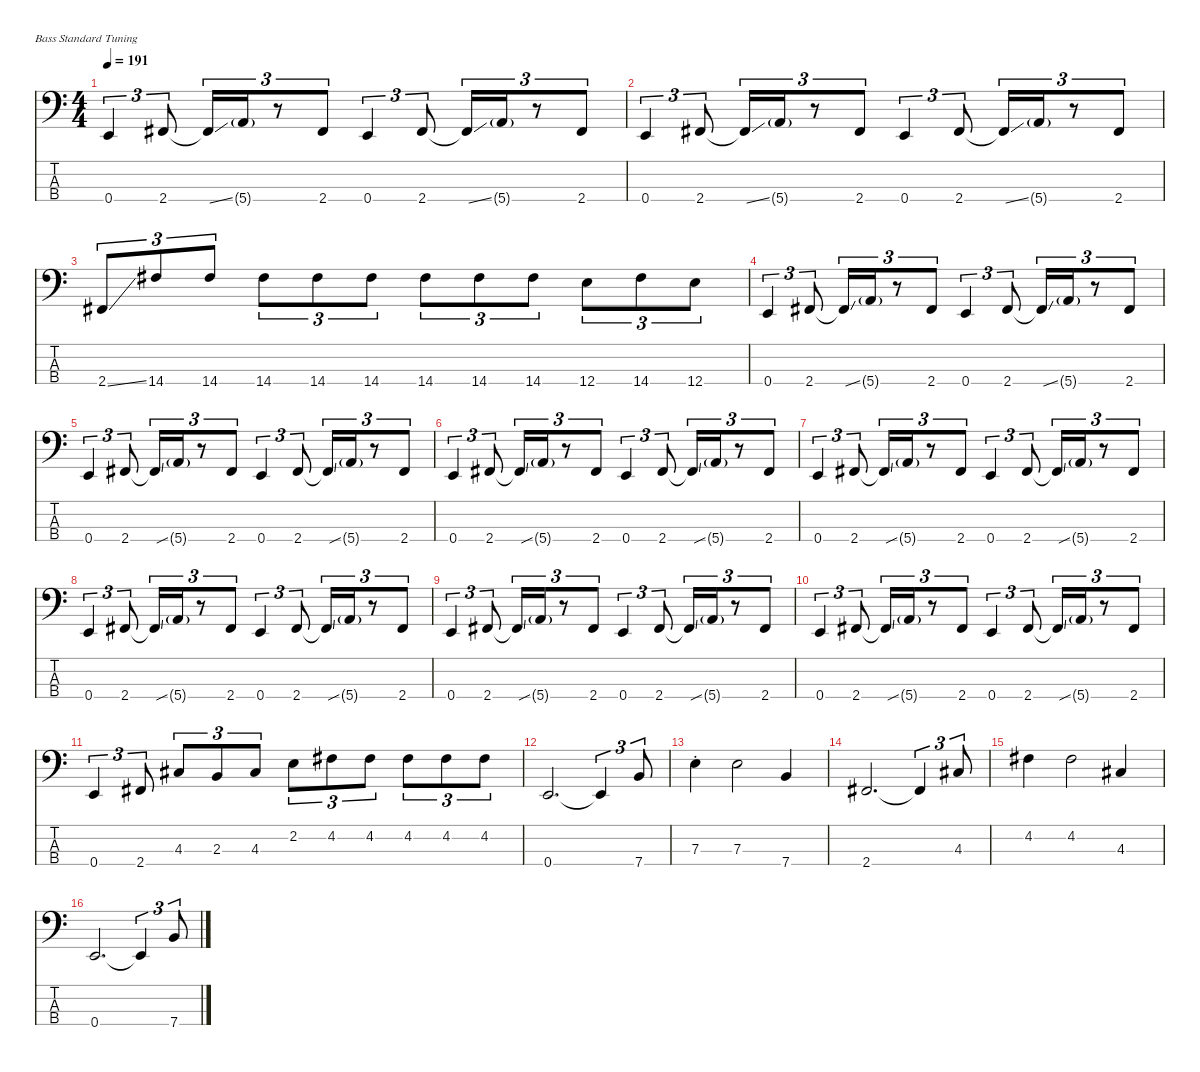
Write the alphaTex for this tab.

\defaultSystemsLayout 4
\hideDynamics
\bracketExtendMode nobrackets
\singleTrackTrackNamePolicy hidden
\multiTrackTrackNamePolicy hidden
\firstSystemTrackNameMode fullname
\firstSystemTrackNameOrientation horizontal
\otherSystemsTrackNameOrientation horizontal
\track ("Bass" "el.bs.") {instrument electricbassfinger}
\staff {score tabs}
\tuning (G2 D2 A1 E1)
\ts (4 4)
\tempo 191
\clef f4
\ks c
0.4.4{tu (3 2) dy f beam Up} 2.4{acc #}.8{tu (3 2) beam Up} 2.4{ss t acc #}.16{tu (3 2) beam Up} 5.4{g}.16{tu (3 2) dy ff beam Up} r.8{tu (3 2) beam Up} 2.4{acc #}.8{tu (3 2) dy f beam Up} 0.4.4{tu (3 2) beam Up} 2.4{acc #}.8{tu (3 2) beam Up} 2.4{ss t acc #}.16{tu (3 2) beam Up} 5.4{g}.16{tu (3 2) dy ff beam Up} r.8{tu (3 2) beam Up} 2.4{acc #}.8{tu (3 2) dy f beam Up} |
0.4.4{tu (3 2) beam Up} 2.4{acc #}.8{tu (3 2) beam Up} 2.4{ss t acc #}.16{tu (3 2) beam Up} 5.4{g}.16{tu (3 2) dy ff beam Up} r.8{tu (3 2) beam Up} 2.4{acc #}.8{tu (3 2) dy f beam Up} 0.4.4{tu (3 2) beam Up} 2.4{acc #}.8{tu (3 2) beam Up} 2.4{ss t acc #}.16{tu (3 2) beam Up} 5.4{g}.16{tu (3 2) dy ff beam Up} r.8{tu (3 2) beam Up} 2.4{acc #}.8{tu (3 2) dy f beam Up} |
2.4{ss acc #}.8{tu (3 2) beam Up} 14.4{acc #}.8{tu (3 2) beam Up} 14.4{acc #}.8{tu (3 2) beam Up} 14.4{acc #}.8{tu (3 2) beam Down} 14.4{acc #}.8{tu (3 2) beam Down} 14.4{acc #}.8{tu (3 2) beam Down} 14.4{acc #}.8{tu (3 2) beam Down} 14.4{acc #}.8{tu (3 2) beam Down} 14.4{acc #}.8{tu (3 2) beam Down} 12.4.8{tu (3 2) beam Down} 14.4{acc #}.8{tu (3 2) beam Down} 12.4.8{tu (3 2) beam Down} |
0.4.4{tu (3 2) beam Up} 2.4{acc #}.8{tu (3 2) beam Up} 2.4{ss t acc #}.16{tu (3 2) beam Up} 5.4{g}.16{tu (3 2) dy ff beam Up} r.8{tu (3 2) beam Up} 2.4{acc #}.8{tu (3 2) dy f beam Up} 0.4.4{tu (3 2) beam Up} 2.4{acc #}.8{tu (3 2) beam Up} 2.4{ss t acc #}.16{tu (3 2) beam Up} 5.4{g}.16{tu (3 2) dy ff beam Up} r.8{tu (3 2) beam Up} 2.4{acc #}.8{tu (3 2) dy f beam Up} |
0.4.4{tu (3 2) beam Up} 2.4{acc #}.8{tu (3 2) beam Up} 2.4{ss t acc #}.16{tu (3 2) beam Up} 5.4{g}.16{tu (3 2) dy ff beam Up} r.8{tu (3 2) beam Up} 2.4{acc #}.8{tu (3 2) dy f beam Up} 0.4.4{tu (3 2) beam Up} 2.4{acc #}.8{tu (3 2) beam Up} 2.4{ss t acc #}.16{tu (3 2) beam Up} 5.4{g}.16{tu (3 2) dy ff beam Up} r.8{tu (3 2) beam Up} 2.4{acc #}.8{tu (3 2) dy f beam Up} |
0.4.4{tu (3 2) beam Up} 2.4{acc #}.8{tu (3 2) beam Up} 2.4{ss t acc #}.16{tu (3 2) beam Up} 5.4{g}.16{tu (3 2) dy ff beam Up} r.8{tu (3 2) beam Up} 2.4{acc #}.8{tu (3 2) dy f beam Up} 0.4.4{tu (3 2) beam Up} 2.4{acc #}.8{tu (3 2) beam Up} 2.4{ss t acc #}.16{tu (3 2) beam Up} 5.4{g}.16{tu (3 2) dy ff beam Up} r.8{tu (3 2) beam Up} 2.4{acc #}.8{tu (3 2) dy f beam Up} |
0.4.4{tu (3 2) beam Up} 2.4{acc #}.8{tu (3 2) beam Up} 2.4{ss t acc #}.16{tu (3 2) beam Up} 5.4{g}.16{tu (3 2) dy ff beam Up} r.8{tu (3 2) beam Up} 2.4{acc #}.8{tu (3 2) dy f beam Up} 0.4.4{tu (3 2) beam Up} 2.4{acc #}.8{tu (3 2) beam Up} 2.4{ss t acc #}.16{tu (3 2) beam Up} 5.4{g}.16{tu (3 2) dy ff beam Up} r.8{tu (3 2) beam Up} 2.4{acc #}.8{tu (3 2) dy f beam Up} |
0.4.4{tu (3 2) beam Up} 2.4{acc #}.8{tu (3 2) beam Up} 2.4{ss t acc #}.16{tu (3 2) beam Up} 5.4{g}.16{tu (3 2) dy ff beam Up} r.8{tu (3 2) beam Up} 2.4{acc #}.8{tu (3 2) dy f beam Up} 0.4.4{tu (3 2) beam Up} 2.4{acc #}.8{tu (3 2) beam Up} 2.4{ss t acc #}.16{tu (3 2) beam Up} 5.4{g}.16{tu (3 2) dy ff beam Up} r.8{tu (3 2) beam Up} 2.4{acc #}.8{tu (3 2) dy f beam Up} |
0.4.4{tu (3 2) beam Up} 2.4{acc #}.8{tu (3 2) beam Up} 2.4{ss t acc #}.16{tu (3 2) beam Up} 5.4{g}.16{tu (3 2) dy ff beam Up} r.8{tu (3 2) beam Up} 2.4{acc #}.8{tu (3 2) dy f beam Up} 0.4.4{tu (3 2) beam Up} 2.4{acc #}.8{tu (3 2) beam Up} 2.4{ss t acc #}.16{tu (3 2) beam Up} 5.4{g}.16{tu (3 2) dy ff beam Up} r.8{tu (3 2) beam Up} 2.4{acc #}.8{tu (3 2) dy f beam Up} |
0.4.4{tu (3 2) beam Up} 2.4{acc #}.8{tu (3 2) beam Up} 2.4{ss t acc #}.16{tu (3 2) beam Up} 5.4{g}.16{tu (3 2) dy ff beam Up} r.8{tu (3 2) beam Up} 2.4{acc #}.8{tu (3 2) dy f beam Up} 0.4.4{tu (3 2) beam Up} 2.4{acc #}.8{tu (3 2) beam Up} 2.4{ss t acc #}.16{tu (3 2) beam Up} 5.4{g}.16{tu (3 2) dy ff beam Up} r.8{tu (3 2) beam Up} 2.4{acc #}.8{tu (3 2) dy f beam Up} |
0.4.4{tu (3 2) beam Up} 2.4{acc #}.8{tu (3 2) beam Up} 4.3{acc #}.8{tu (3 2) beam Up} 2.3.8{tu (3 2) beam Up} 4.3{acc #}.8{tu (3 2) beam Up} 2.2.8{tu (3 2) beam Down} 4.2{acc #}.8{tu (3 2) beam Down} 4.2{acc #}.8{tu (3 2) beam Down} 4.2{acc #}.8{tu (3 2) beam Down} 4.2{acc #}.8{tu (3 2) beam Down} 4.2{acc #}.8{tu (3 2) beam Down} |
0.4.2{d beam Up} 0.4{t}.4{tu (3 2) beam Up} 7.4.8{tu (3 2) beam Up} |
7.3{st}.4{beam Down} 7.3.2{beam Down} 7.4.4{beam Up} |
2.4{acc #}.2{d beam Up} 2.4{t acc #}.4{tu (3 2) beam Up} 4.3{acc #}.8{tu (3 2) beam Up} |
4.2{acc #}.4{beam Down} 4.2{acc #}.2{beam Down} 4.3{acc #}.4{beam Up} |
0.4.2{d beam Up} 0.4{t}.4{tu (3 2) beam Up} 7.4.8{tu (3 2) beam Up}
